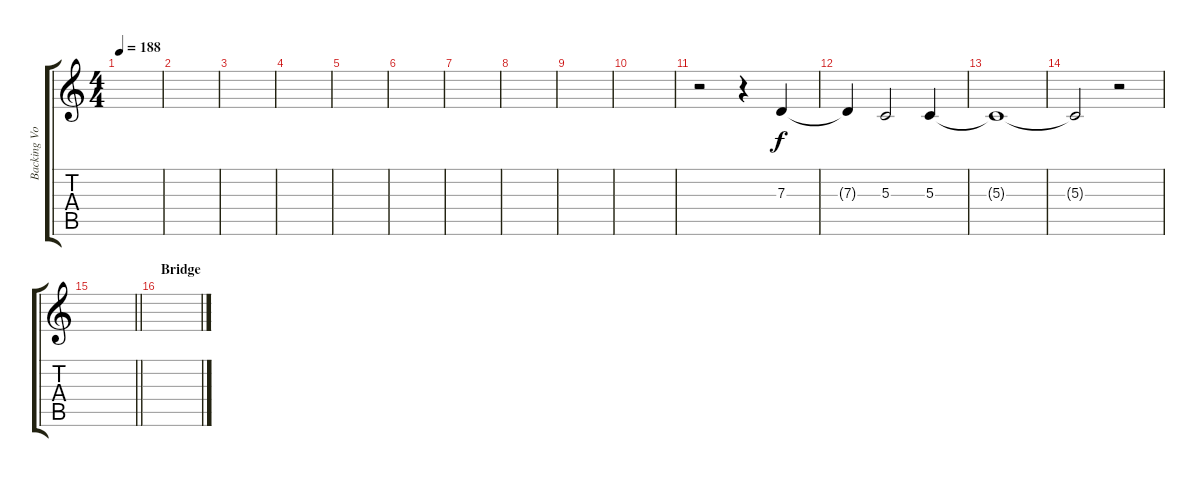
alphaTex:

\track ("Backing Vocals" "Backing Vo") {instrument cello}
\staff {score tabs}
\tuning (E4 B3 G3 D3 A2 D2) {hide}
\ts (4 4)
\tempo 188
\clef g2
\ks c
|
|
|
|
|
|
|
|
|
|
r.2 r.4 7.3.4 |
7.3{t}.4 5.3.2 5.3.4 |
5.3{t}.1 |
5.3{t}.2 r.2 |
\barLineRight lightlight
|
\section ("" "Bridge")
